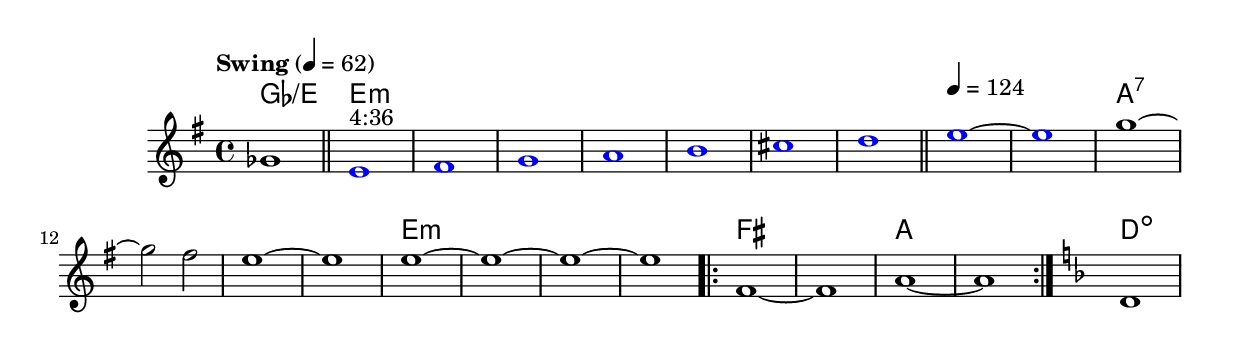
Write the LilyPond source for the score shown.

\version "2.22"


harmonies = \chordmode {
  \set majorSevenSymbol = \markup { maj7 }
  \set noChordSymbol = "" 

  ges1:/e

  e1:m r r r r r r
  r r
  a:7 r r r
  e1:m r r r

  \repeat volta 2 {
    fis1 r
    a r
  }

  d1:dim
  
}

rhythms = \relative c' {
  \key e \minor
  \time 4/4 
  \tempo \markup {
    Swing
  } 4 = 62

  % C1
  ges'1
  
  \bar "||"

  % C2
  % \ottava #1
  \override NoteHead.color = #blue
  e1^\markup { "4:36" } fis g a b cis d
  \bar "||" 
  \tempo 4 = 124
  e~ e
  \override NoteHead.color = #black
  g~ g2 fis2 e1~ e
  e~ e~ e~ e
  % \ottava #0


  \repeat volta 2 {
    fis,1~ fis
    a~  a
  }

  % \bar "||."
  \key d \minor

  d,1
  
}

<<
  \new ChordNames \harmonies
  \new Staff \rhythms
>>